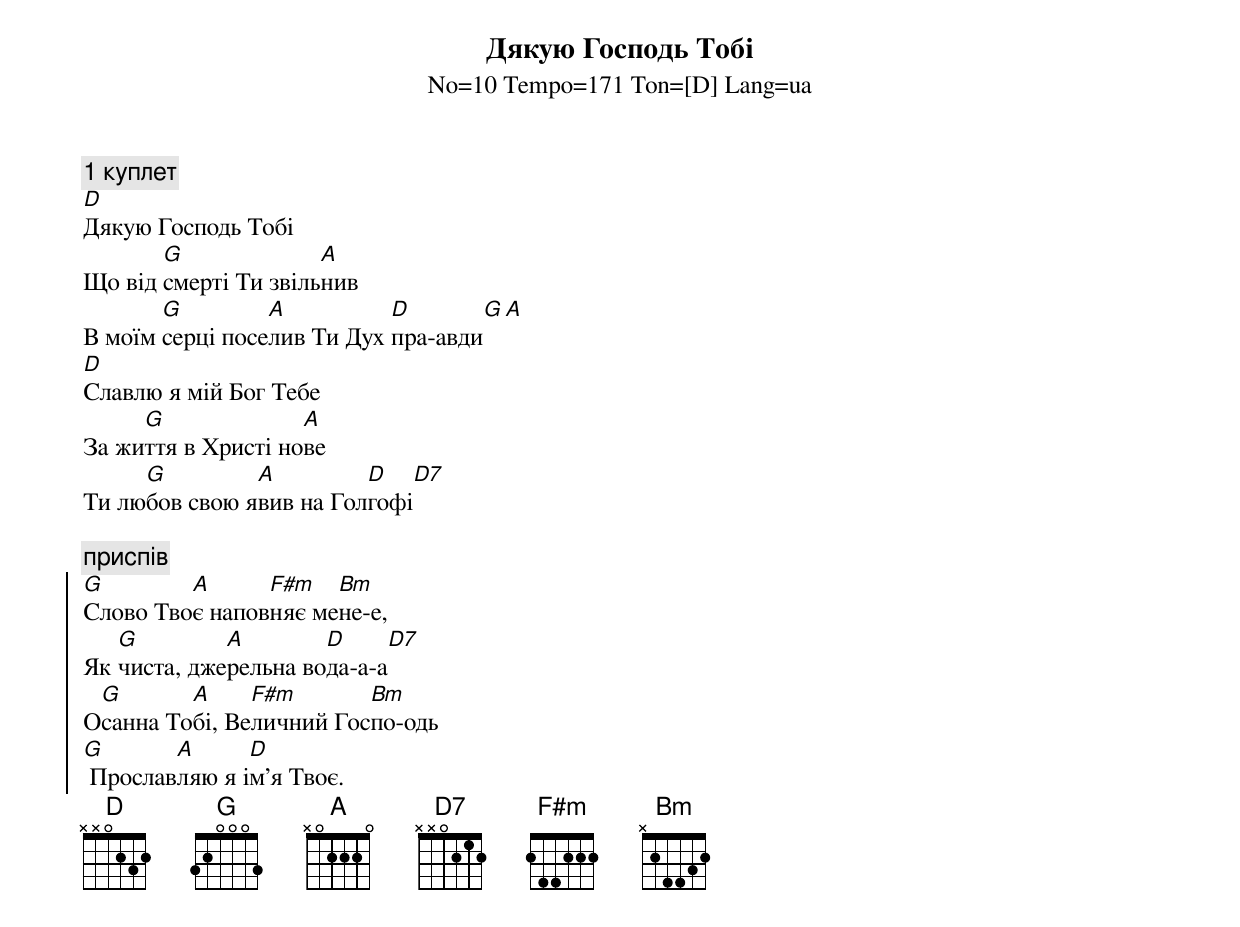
{title:Дякую Господь Тобі}
{subtitle:No=10 Tempo=171 Ton=[D] Lang=ua}

{c: 1 куплет}
[D]Дякую Господь Тобі
Що від [G]смерті Ти звіль[A]нив
В моїм [G]серці посе[A]лив Ти Дух [D]пра-авди[G][A]
[D]Славлю я мій Бог Тебе
За жи[G]ття в Христі но[A]ве
Ти лю[G]бов свою я[A]вив на Гол[D]гофі[D7]

{c: приспів}
{soc}
[G]Слово Тво[A]є напов[F#m]няє ме[Bm]не-е,
Як [G]чиста, дже[A]рельна во[D]да-а-а[D7]
О[G]санна То[A]бі, Ве[F#m]личний Гос[Bm]по-одь
[G] Прослав[A]ляю я і[D]м'я Твоє.
{eoc}
